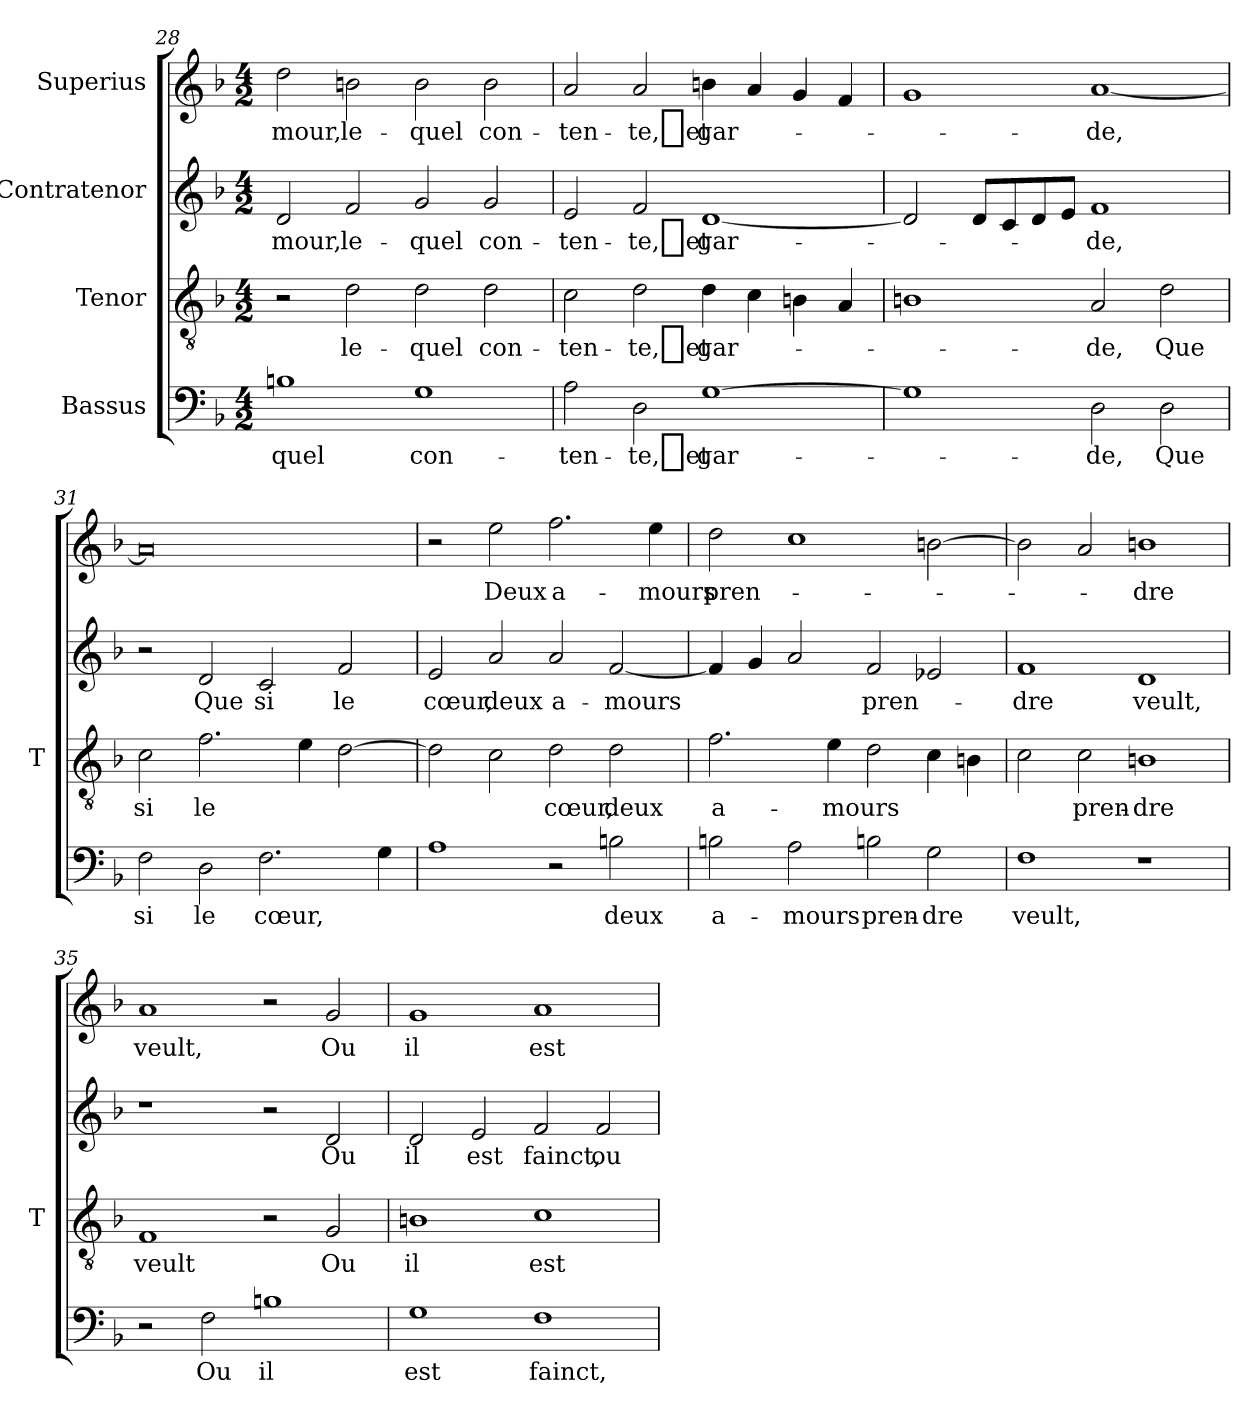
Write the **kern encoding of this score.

**kern	**text	**kern	**text	**kern	**text	**kern	**text
*part4	*part4	*part3	*part3	*part2	*part2	*part1	*part1
*staff4	*staff4	*staff3	*staff3	*staff2	*staff2	*staff1	*staff1
*I"Bassus	*	*I"Tenor	*	*I"Contratenor	*	*I"Superius	*
*	*	*I'T	*	*	*	*	*
*clefF4	*	*clefGv2	*	*clefG2	*	*clefG2	*
*k[b-]	*	*k[b-]	*	*k[b-]	*	*k[b-]	*
*M4/2	*	*M4/2	*	*M4/2	*	*M4/2	*
=28	=28	=28	=28	=28	=28	=28	=28
1Bn	-quel	2r	.	2d	-mour,	2dd	-mour,
.	.	2d	le-	2f	le-	2bn	le-
1G	con-	2d	-quel	2g	-quel	2b	-quel
.	.	2d	con-	2g	con-	2b	con-
=29	=29	=29	=29	=29	=29	=29	=29
2A	ten-	2c	ten-	2e	ten-	2a	ten-
2D	-te,_et	2d	-te,_et	2f	-te,_et	2a	-te,_et
[1G	gar-	4d	gar-	[1d	gar-	4bn	gar-
.	.	4c	.	.	.	4a	.
.	.	4Bn	.	.	.	4g	.
.	.	4A	.	.	.	4f	.
=30	=30	=30	=30	=30	=30	=30	=30
1G]	.	1Bn	.	2d]	.	1g	.
.	.	.	.	8dL	.	.	.
.	.	.	.	8c	.	.	.
.	.	.	.	8d	.	.	.
.	.	.	.	8eJ	.	.	.
2D	-de,	2A	-de,	1f	-de,	[1a	-de,
2D	-Que	2d	-Que	.	.	.	.
=31	=31	=31	=31	=31	=31	=31	=31
2F	-si	2c	-si	2r	.	0a]	.
2D	-le	2.f	-le	2d	-Que	.	.
2.F	-cœur,	.	.	2c	-si	.	.
.	.	4e	.	.	.	.	.
.	.	[2d	.	2f	-le	.	.
4G	.	.	.	.	.	.	.
=32	=32	=32	=32	=32	=32	=32	=32
1A	.	2d]	.	2e	-cœur,	2r	.
.	.	2c	.	2a	-deux	2ee	-Deux
2r	.	2d	-cœur,	2a	a-	2.ff	a-
2Bn	-deux	2d	-deux	[2f	-mours	.	.
.	.	.	.	.	.	4ee	-mours
=33	=33	=33	=33	=33	=33	=33	=33
2Bn	a-	2.f	a-	4f]	.	2dd	pren-
.	.	.	.	4g	.	.	.
2A	-mours	.	.	2a	.	1cc	.
.	.	4e	-mours	.	.	.	.
2Bn	pren-	2d	.	2f	pren-	.	.
2G	-dre	4c	.	2e-X	.	[2bn	.
.	.	4Bn	.	.	.	.	.
=34	=34	=34	=34	=34	=34	=34	=34
1F	-veult,	2c	.	1f	-dre	2b]	.
.	.	2c	pren-	.	.	2a	.
1r	.	1Bn	-dre	1d	-veult,	1bn	-dre
=35	=35	=35	=35	=35	=35	=35	=35
2r	.	1F	-veult	1r	.	1a	-veult,
2F	-Ou	.	.	.	.	.	.
1Bn	-il	2r	.	2r	.	2r	.
.	.	2G	-Ou	2d	-Ou	2g	-Ou
=36	=36	=36	=36	=36	=36	=36	=36
1G	-est	1Bn	-il	2d	-il	1g	-il
.	.	.	.	2e	-est	.	.
1F	-fainct,	1c	-est	2f	-fainct,	1a	-est
.	.	.	.	2f	-ou	.	.
=	=	=	=	=	=	=	=
*-	*-	*-	*-	*-	*-	*-	*-
